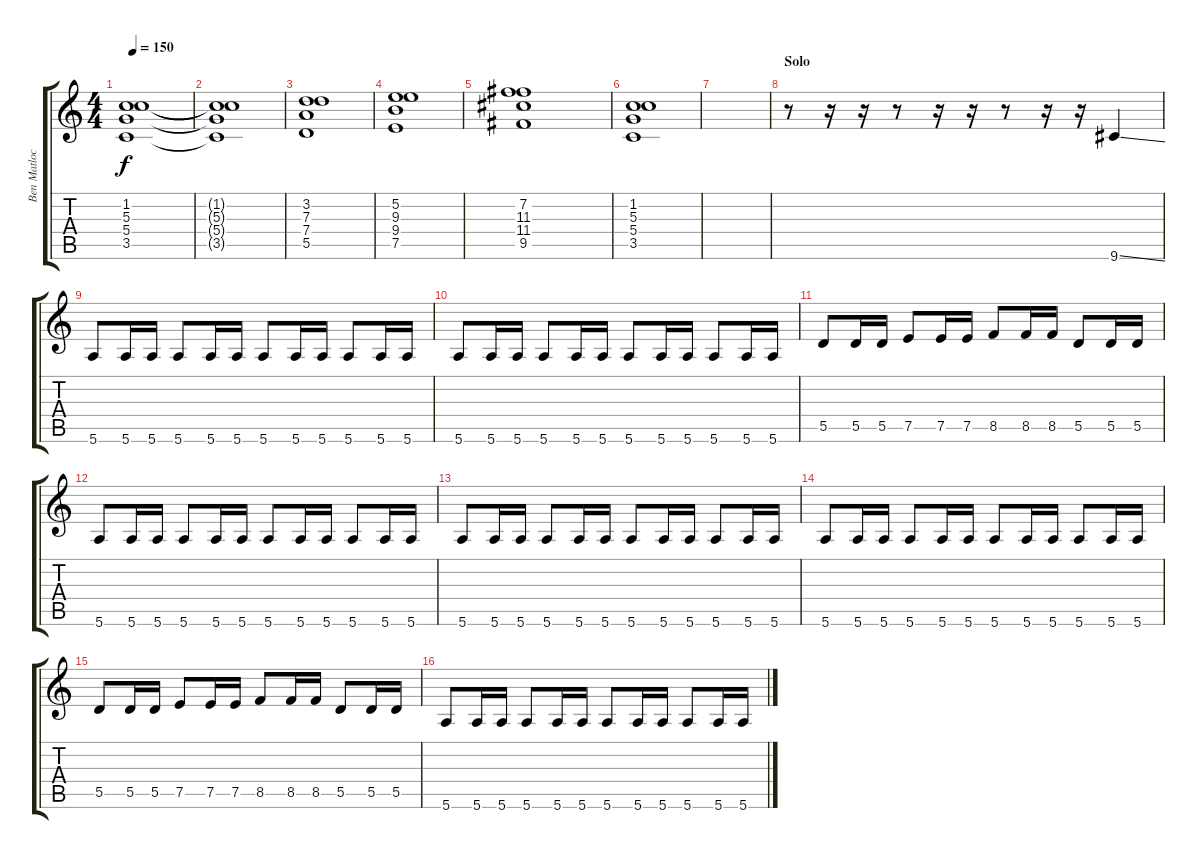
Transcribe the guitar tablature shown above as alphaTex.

\track ("Ben Matlock" "Ben Matloc") {instrument overdrivenguitar}
\staff {score tabs}
\tuning (E4 B3 G3 D3 A2 E2) {hide}
\ts (4 4)
\tempo 150
\clef g2
\ks c
(1.2 5.3 5.4 3.5).1{dy f} |
(1.2{t} 5.3{t} 5.4{t} 3.5{t}).1 |
(3.2 7.3 7.4 5.5).1 |
(5.2 9.3 9.4 7.5).1 |
(7.2 11.3 11.4 9.5).1 |
(1.2 5.3 5.4 3.5).1 |
|
\section ("" "Solo")
r.8 r.16 r.16 r.8 r.16 r.16 r.8 r.16 r.16 9.6{ss}.4 |
5.6.8 5.6.16 5.6.16 5.6.8 5.6.16 5.6.16 5.6.8 5.6.16 5.6.16 5.6.8 5.6.16 5.6.16 |
5.6.8 5.6.16 5.6.16 5.6.8 5.6.16 5.6.16 5.6.8 5.6.16 5.6.16 5.6.8 5.6.16 5.6.16 |
5.5.8 5.5.16 5.5.16 7.5.8 7.5.16 7.5.16 8.5.8 8.5.16 8.5.16 5.5.8 5.5.16 5.5.16 |
5.6.8 5.6.16 5.6.16 5.6.8 5.6.16 5.6.16 5.6.8 5.6.16 5.6.16 5.6.8 5.6.16 5.6.16 |
5.6.8 5.6.16 5.6.16 5.6.8 5.6.16 5.6.16 5.6.8 5.6.16 5.6.16 5.6.8 5.6.16 5.6.16 |
5.6.8 5.6.16 5.6.16 5.6.8 5.6.16 5.6.16 5.6.8 5.6.16 5.6.16 5.6.8 5.6.16 5.6.16 |
5.5.8 5.5.16 5.5.16 7.5.8 7.5.16 7.5.16 8.5.8 8.5.16 8.5.16 5.5.8 5.5.16 5.5.16 |
5.6.8 5.6.16 5.6.16 5.6.8 5.6.16 5.6.16 5.6.8 5.6.16 5.6.16 5.6.8 5.6.16 5.6.16
